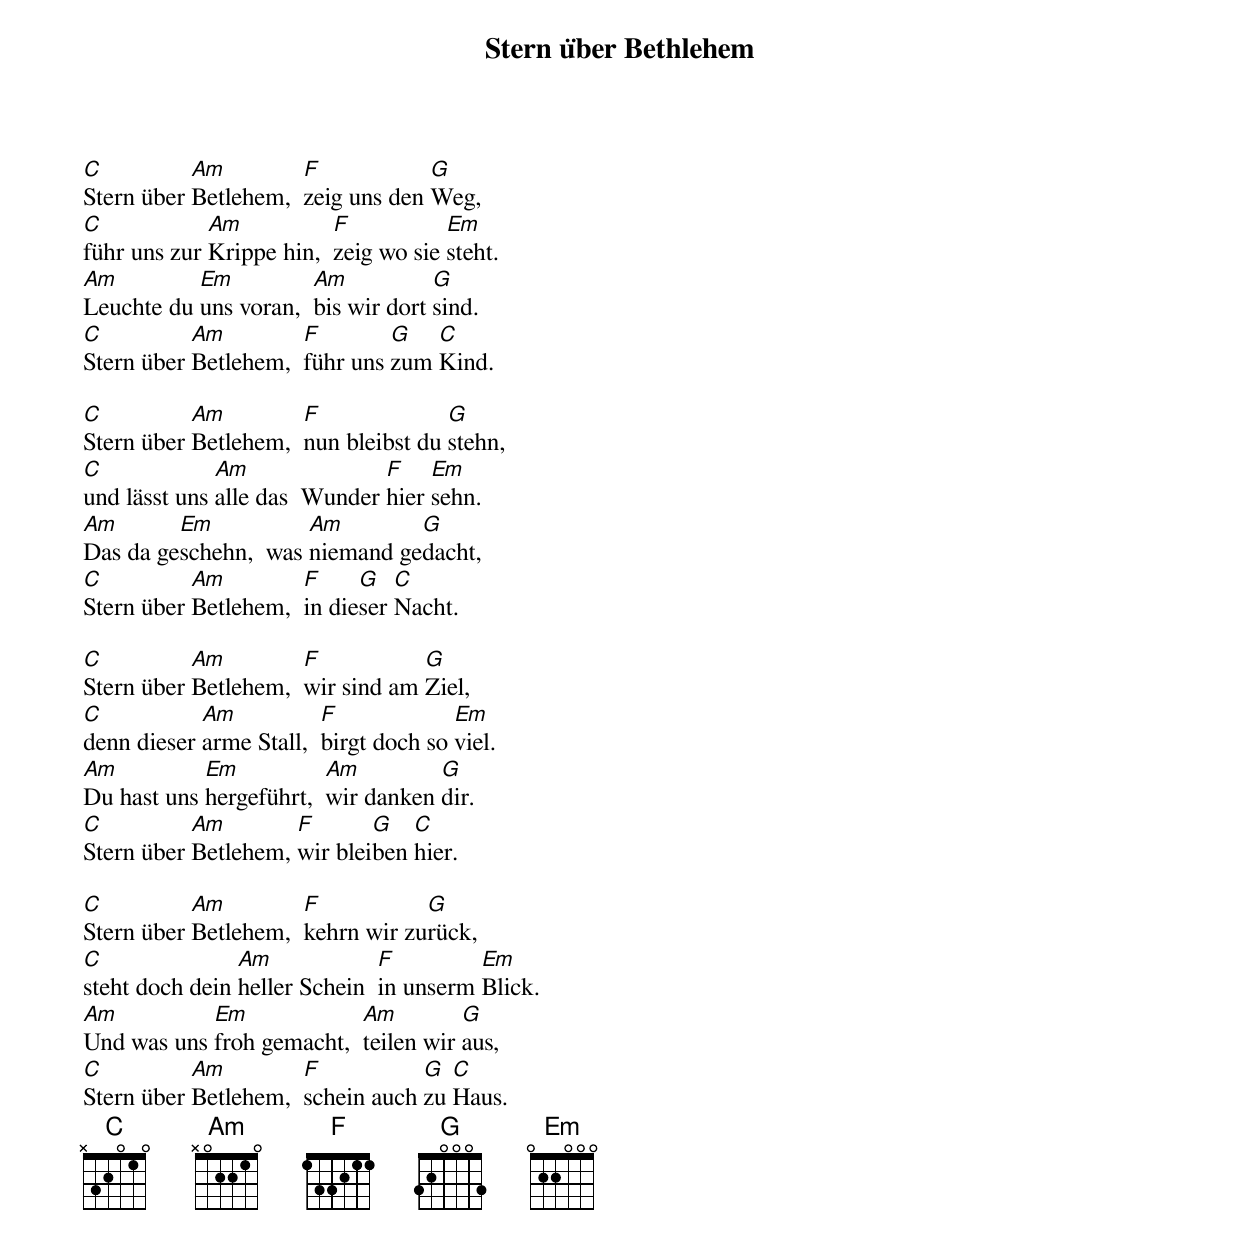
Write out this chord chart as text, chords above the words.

Stern über Bethlehem

C          Am         F            G
Stern über Betlehem,  zeig uns den Weg,
C            Am           F           Em
führ uns zur Krippe hin,  zeig wo sie steht.
Am         Em          Am           G
Leuchte du uns voran,  bis wir dort sind.
C          Am         F        G   C
Stern über Betlehem,  führ uns zum Kind.

C          Am         F              G
Stern über Betlehem,  nun bleibst du stehn,
C             Am               F    Em
und lässt uns alle das  Wunder hier sehn.
Am       Em           Am        G
Das da geschehn,  was niemand gedacht,
C          Am         F     G   C
Stern über Betlehem,  in dieser Nacht.

C          Am         F           G
Stern über Betlehem,  wir sind am Ziel,
C           Am           F             Em
denn dieser arme Stall,  birgt doch so viel.
Am          Em           Am         G
Du hast uns hergeführt,  wir danken dir.
C          Am        F       G   C
Stern über Betlehem, wir bleiben hier.

C          Am         F           G
Stern über Betlehem,  kehrn wir zurück,
C               Am             F         Em
steht doch dein heller Schein  in unserm Blick.
Am          Em             Am         G
Und was uns froh gemacht,  teilen wir aus,
C          Am         F           G  C
Stern über Betlehem,  schein auch zu Haus.
